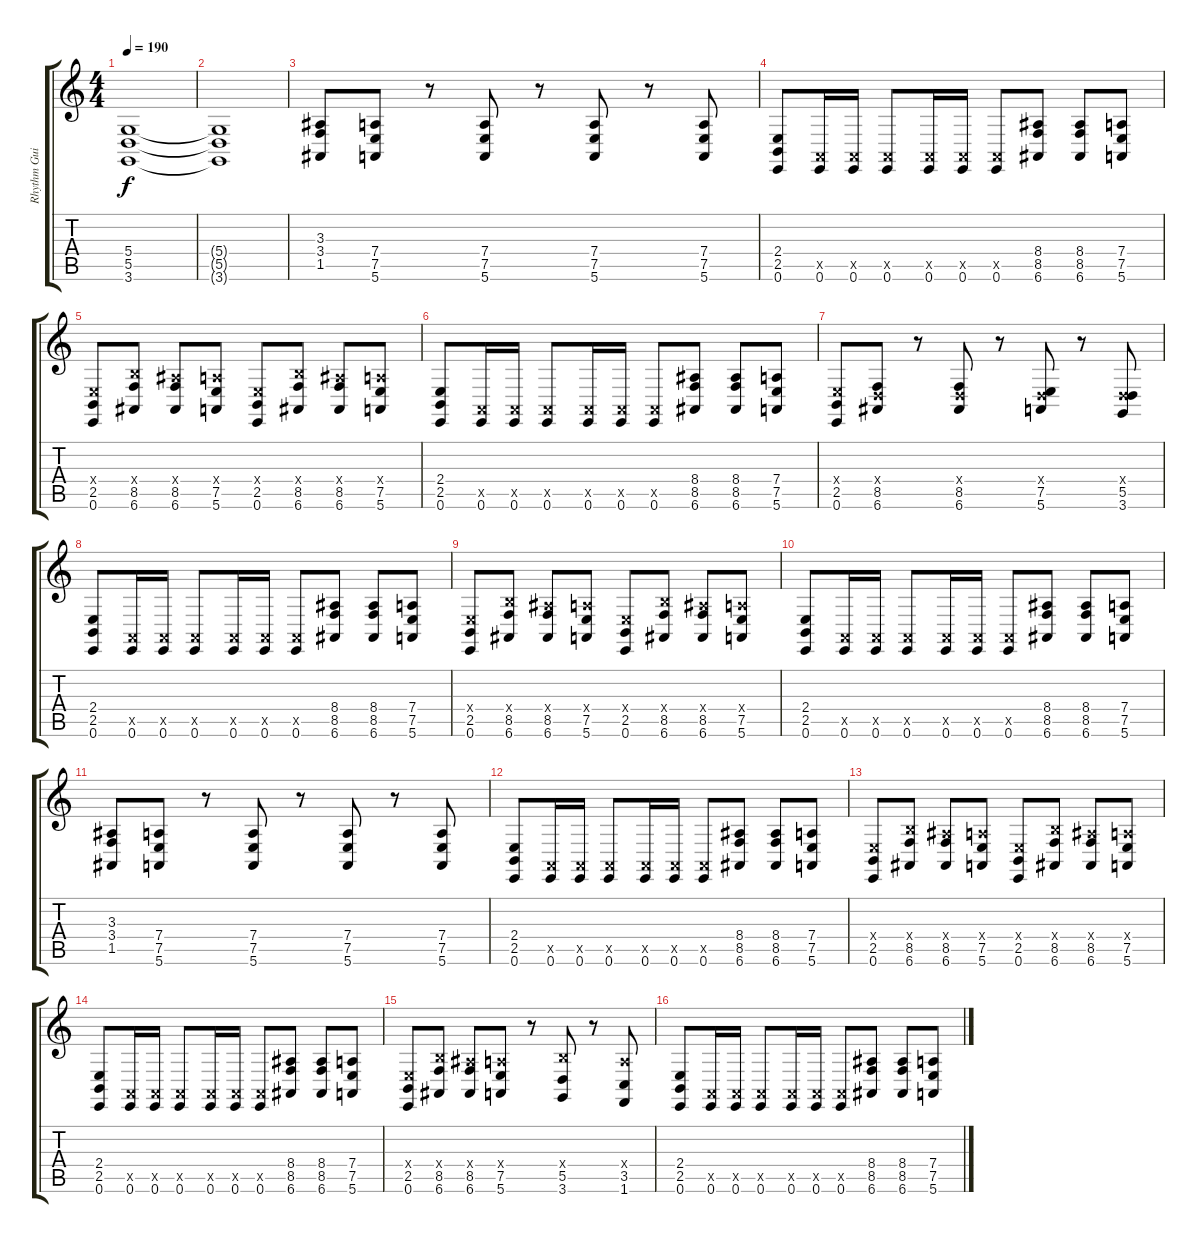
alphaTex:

\track ("Rhythm Guitar 2" "Rhythm Gui") {mute instrument lead1square}
\staff {score tabs}
\tuning (E4 B3 G3 D3 A2 E2) {hide}
\ts (4 4)
\tempo 190
\clef g2
\ks c
(5.4 5.5 3.6).1{dy f} |
(5.4{t} 5.5{t} 3.6{t}).1 |
(3.3 3.4 1.5).8 (7.4 7.5 5.6).8 r.8 (7.4 7.5 5.6).8 r.8 (7.4 7.5 5.6).8 r.8 (7.4 7.5 5.6).8 |
(2.4 2.5 0.6).8 (0.5{x} 0.6).16 (0.5{x} 0.6).16 (0.5{x} 0.6).8 (0.5{x} 0.6).16 (0.5{x} 0.6).16 (0.5{x} 0.6).8 (8.4 8.5 6.6).8 (8.4 8.5 6.6).8 (7.4 7.5 5.6).8 |
(2.4{x} 2.5 0.6).8 (9.4{x} 8.5 6.6).8 (8.4{x} 8.5 6.6).8 (7.4{x} 7.5 5.6).8 (2.4{x} 2.5 0.6).8 (9.4{x} 8.5 6.6).8 (8.4{x} 8.5 6.6).8 (7.4{x} 7.5 5.6).8 |
(2.4 2.5 0.6).8 (0.5{x} 0.6).16 (0.5{x} 0.6).16 (0.5{x} 0.6).8 (0.5{x} 0.6).16 (0.5{x} 0.6).16 (0.5{x} 0.6).8 (8.4 8.5 6.6).8 (8.4 8.5 6.6).8 (7.4 7.5 5.6).8 |
(2.4{x} 2.5 0.6).8 (0.4{x} 8.5 6.6).8 r.8 (0.4{x} 8.5 6.6).8 r.8 (0.4{x} 7.5 5.6).8 r.8 (0.4{x} 5.5 3.6).8 |
(2.4 2.5 0.6).8 (0.5{x} 0.6).16 (0.5{x} 0.6).16 (0.5{x} 0.6).8 (0.5{x} 0.6).16 (0.5{x} 0.6).16 (0.5{x} 0.6).8 (8.4 8.5 6.6).8 (8.4 8.5 6.6).8 (7.4 7.5 5.6).8 |
(2.4{x} 2.5 0.6).8 (9.4{x} 8.5 6.6).8 (8.4{x} 8.5 6.6).8 (7.4{x} 7.5 5.6).8 (2.4{x} 2.5 0.6).8 (9.4{x} 8.5 6.6).8 (8.4{x} 8.5 6.6).8 (7.4{x} 7.5 5.6).8 |
(2.4 2.5 0.6).8 (0.5{x} 0.6).16 (0.5{x} 0.6).16 (0.5{x} 0.6).8 (0.5{x} 0.6).16 (0.5{x} 0.6).16 (0.5{x} 0.6).8 (8.4 8.5 6.6).8 (8.4 8.5 6.6).8 (7.4 7.5 5.6).8 |
(3.3 3.4 1.5).8 (7.4 7.5 5.6).8 r.8 (7.4 7.5 5.6).8 r.8 (7.4 7.5 5.6).8 r.8 (7.4 7.5 5.6).8 |
(2.4 2.5 0.6).8 (0.5{x} 0.6).16 (0.5{x} 0.6).16 (0.5{x} 0.6).8 (0.5{x} 0.6).16 (0.5{x} 0.6).16 (0.5{x} 0.6).8 (8.4 8.5 6.6).8 (8.4 8.5 6.6).8 (7.4 7.5 5.6).8 |
(2.4{x} 2.5 0.6).8 (9.4{x} 8.5 6.6).8 (8.4{x} 8.5 6.6).8 (7.4{x} 7.5 5.6).8 (2.4{x} 2.5 0.6).8 (9.4{x} 8.5 6.6).8 (8.4{x} 8.5 6.6).8 (7.4{x} 7.5 5.6).8 |
(2.4 2.5 0.6).8 (0.5{x} 0.6).16 (0.5{x} 0.6).16 (0.5{x} 0.6).8 (0.5{x} 0.6).16 (0.5{x} 0.6).16 (0.5{x} 0.6).8 (8.4 8.5 6.6).8 (8.4 8.5 6.6).8 (7.4 7.5 5.6).8 |
(2.4{x} 2.5 0.6).8 (9.4{x} 8.5 6.6).8 (8.4{x} 8.5 6.6).8 (7.4{x} 7.5 5.6).8 r.8 (9.4{x} 5.5 3.6).8 r.8 (7.4{x} 3.5 1.6).8 |
(2.4 2.5 0.6).8 (0.5{x} 0.6).16 (0.5{x} 0.6).16 (0.5{x} 0.6).8 (0.5{x} 0.6).16 (0.5{x} 0.6).16 (0.5{x} 0.6).8 (8.4 8.5 6.6).8 (8.4 8.5 6.6).8 (7.4 7.5 5.6).8
